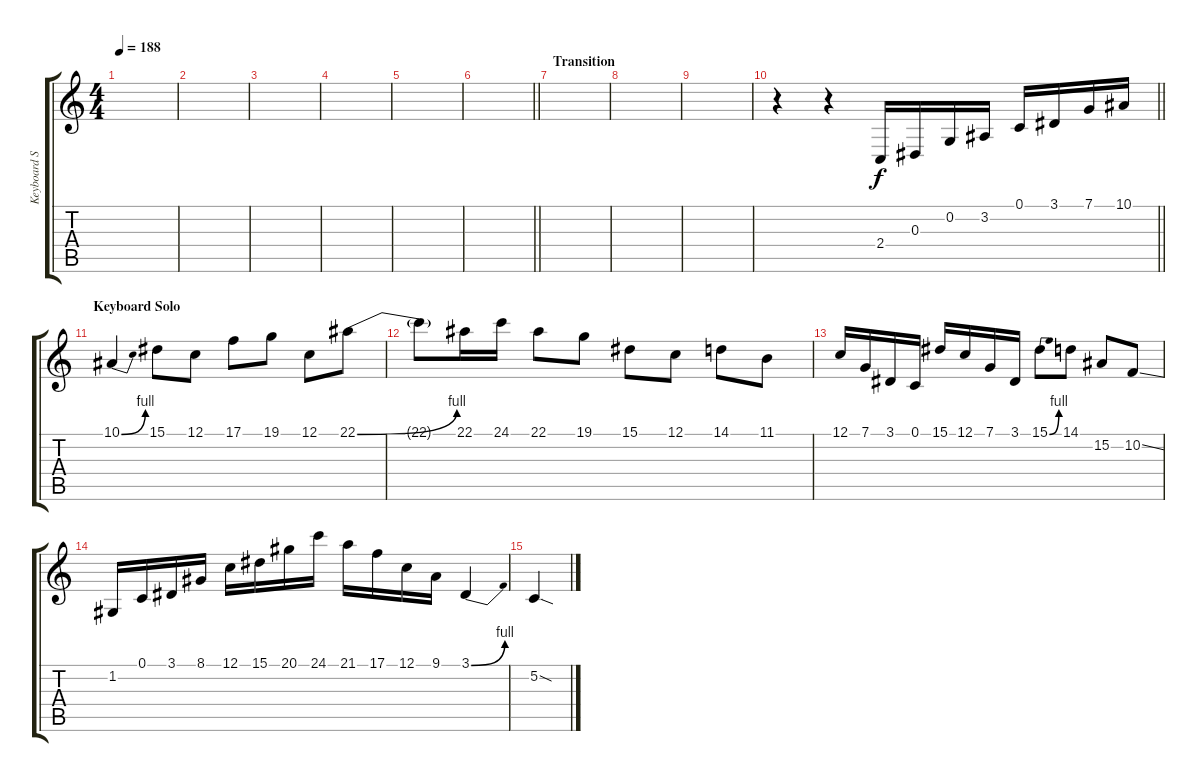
\track ("Keyboard Solo" "Keyboard S") {instrument lead2sawtooth}
\staff {score tabs}
\tuning (C4 G3 Eb3 Bb2 F2 C2) {hide}
\ts (4 4)
\tempo 188
\clef g2
\ks c
|
|
|
|
|
\barLineRight lightlight
|
\section ("" "Transition")
|
|
|
\barLineRight lightlight
r.4 r.4 2.4.16 0.3.16 0.2.16 3.2.16 0.1.16 3.1.16 7.1.16 10.1.16 |
\section ("" "Keyboard Solo")
10.1{be (bend 0 0 60 4)}.4 15.1.8 12.1.8 17.1.8 19.1.8 12.1.8 22.1{be (bend 0 0 60 4)}.8 |
22.1{t}.8 22.1.16 24.1.16 22.1.8 19.1.8 15.1.8 12.1.8 14.1.8 11.1.8 |
12.1.16 7.1.16 3.1.16 0.1.16 15.1.16 12.1.16 7.1.16 3.1.16 15.1{be (bend 0 0 60 4)}.8 14.1.8 15.2.8 10.2{ss}.8 |
1.2.16 0.1.16 3.1.16 8.1.16 12.1.16 15.1.16 20.1.16 24.1.16 21.1.16 17.1.16 12.1.16 9.1.16 3.1{be (bend 0 0 60 4)}.4 |
5.2{sod}.4
